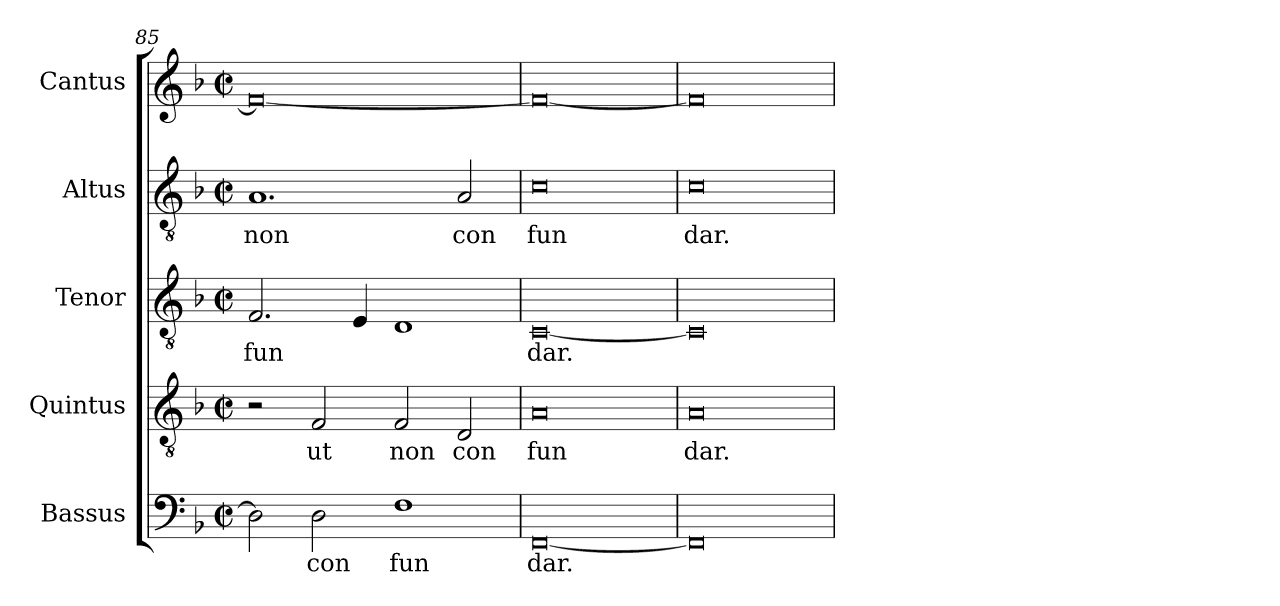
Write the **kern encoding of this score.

**kern	**text	**kern	**text	**kern	**text	**kern	**text	**kern
*part5	*part5	*part4	*part4	*part3	*part3	*part2	*part2	*part1
*staff5	*staff5	*staff4	*staff4	*staff3	*staff3	*staff2	*staff2	*staff1
*I"Bassus	*	*I"Quintus	*	*I"Tenor	*	*I"Altus	*	*I"Cantus
*clefF4	*	*clefGv2	*	*clefGv2	*	*clefGv2	*	*clefG2
*k[b-]	*	*k[b-]	*	*k[b-]	*	*k[b-]	*	*k[b-]
*F:	*	*F:	*	*F:	*	*F:	*	*F:
*M2/2	*	*M2/2	*	*M2/2	*	*M2/2	*	*M2/2
*met(c|)	*	*met(c|)	*	*met(c|)	*	*met(c|)	*	*met(c|)
=85	=85	=85	=85	=85	=85	=85	=85	=85
!	!	!	!	!	!LO:LY:b	!	!LO:LY:b:cj	!
2D\]	.	2r	.	2.F/	fun	1.A	non	0f_<
!	!LO:LY:b:cj	!	!LO:LY:b:cj	!	!	!	!	!
2D\	con	2F/	ut	.	.	.	.	.
.	.	.	.	4E/	.	.	.	.
!	!LO:LY:b:cj	!	!LO:LY:b:cj	!	!	!	!	!
1F	fun	2F/	non	1D	.	.	.	.
!	!	!	!LO:LY:b:cj	!	!	!	!LO:LY:b:cj	!
.	.	2D/	con	.	.	2A/	con	.
=86	=86	=86	=86	=86	=86	=86	=86	=86
!	!LO:LY:b:cj	!	!LO:LY:b:cj	!	!LO:LY:b:cj	!	!LO:LY:b:cj	!
[<0FF	dar.	0A	fun	[<0C	dar.	0c	fun	0f_<
=87	=87	=87	=87	=87	=87	=87	=87	=87
!	!	!	!LO:LY:b:cj	!	!	!	!LO:LY:b:cj	!
0FF]	.	0A	dar.	0C]	.	0c	dar.	0f]
=	=!	=	=!	=	=!	=	=!	=!
*-	*-	*-	*-	*-	*-	*-	*-	*-
